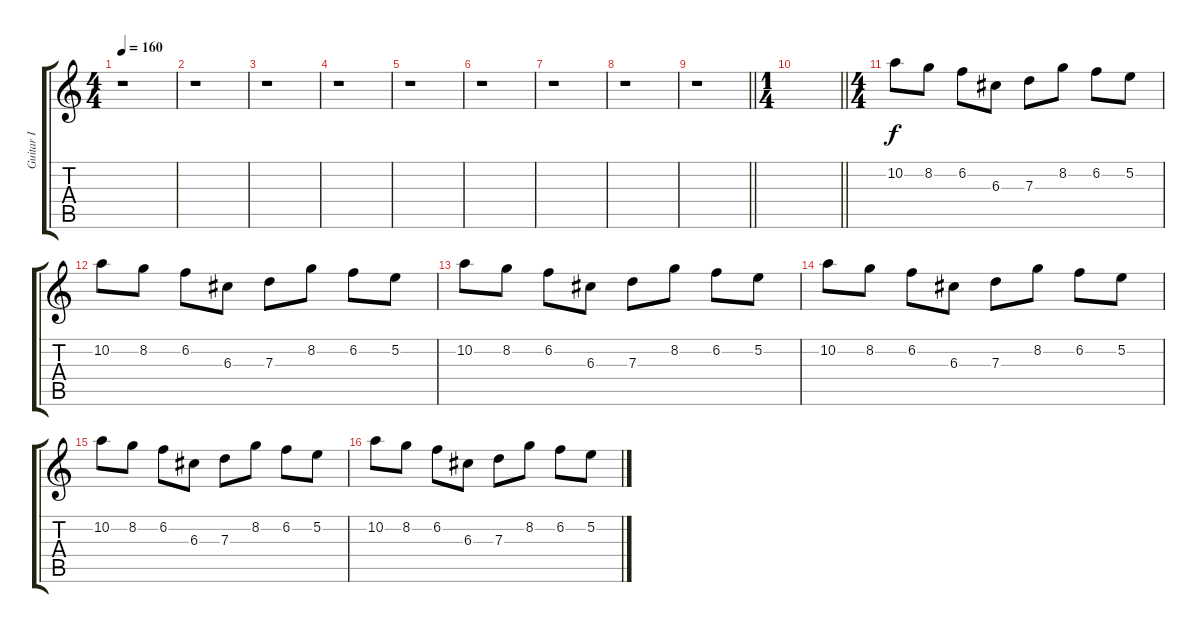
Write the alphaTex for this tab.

\track ("Guitar I" "Guitar I") {instrument overdrivenguitar}
\staff {score tabs}
\tuning (E4 B3 G3 D3 A2 D2) {hide}
\ts (4 4)
\tempo 160
\clef g2
\ks c
r.1{dy f} |
r.1 |
r.1 |
r.1 |
r.1 |
r.1 |
r.1 |
r.1 |
\barLineRight lightlight
r.1 |
\ts (1 4)
\barLineRight lightlight
|
\ts (4 4)
10.2.8 8.2.8 6.2.8 6.3.8 7.3.8 8.2.8 6.2.8 5.2.8 |
10.2.8 8.2.8 6.2.8 6.3.8 7.3.8 8.2.8 6.2.8 5.2.8 |
10.2.8 8.2.8 6.2.8 6.3.8 7.3.8 8.2.8 6.2.8 5.2.8 |
10.2.8 8.2.8 6.2.8 6.3.8 7.3.8 8.2.8 6.2.8 5.2.8 |
10.2.8 8.2.8 6.2.8 6.3.8 7.3.8 8.2.8 6.2.8 5.2.8 |
10.2.8 8.2.8 6.2.8 6.3.8 7.3.8 8.2.8 6.2.8 5.2.8
